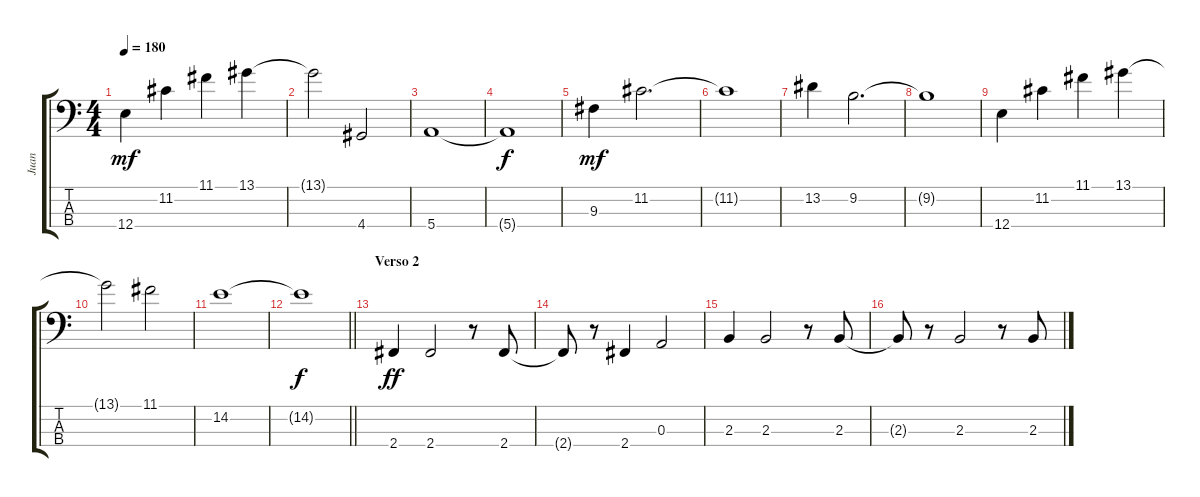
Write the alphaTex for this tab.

\track ("Juan" "Juan") {instrument electricbassfinger}
\staff {score tabs}
\tuning (G2 D2 A1 E1) {hide}
\ts (4 4)
\tempo 180
\clef f4
\ks c
12.4.4{dy mf} 11.2.4 11.1.4 13.1.4 |
13.1{t}.2 4.4.2 |
5.4.1 |
5.4{t}.1{dy f} |
9.3.4{dy mf} 11.2.2{d} |
11.2{t}.1 |
13.2.4 9.2.2{d} |
9.2{t}.1 |
12.4.4 11.2.4 11.1.4 13.1.4 |
13.1{t}.2 11.1.2 |
14.2.1 |
\barLineRight lightlight
14.2{t}.1{dy f} |
\section ("" "Verso 2")
2.4.4{dy ff} 2.4.2 r.8 2.4.8 |
2.4{t}.8 r.8 2.4.4 0.3.2 |
2.3.4 2.3.2 r.8 2.3.8 |
2.3{t}.8 r.8 2.3.2 r.8 2.3.8
